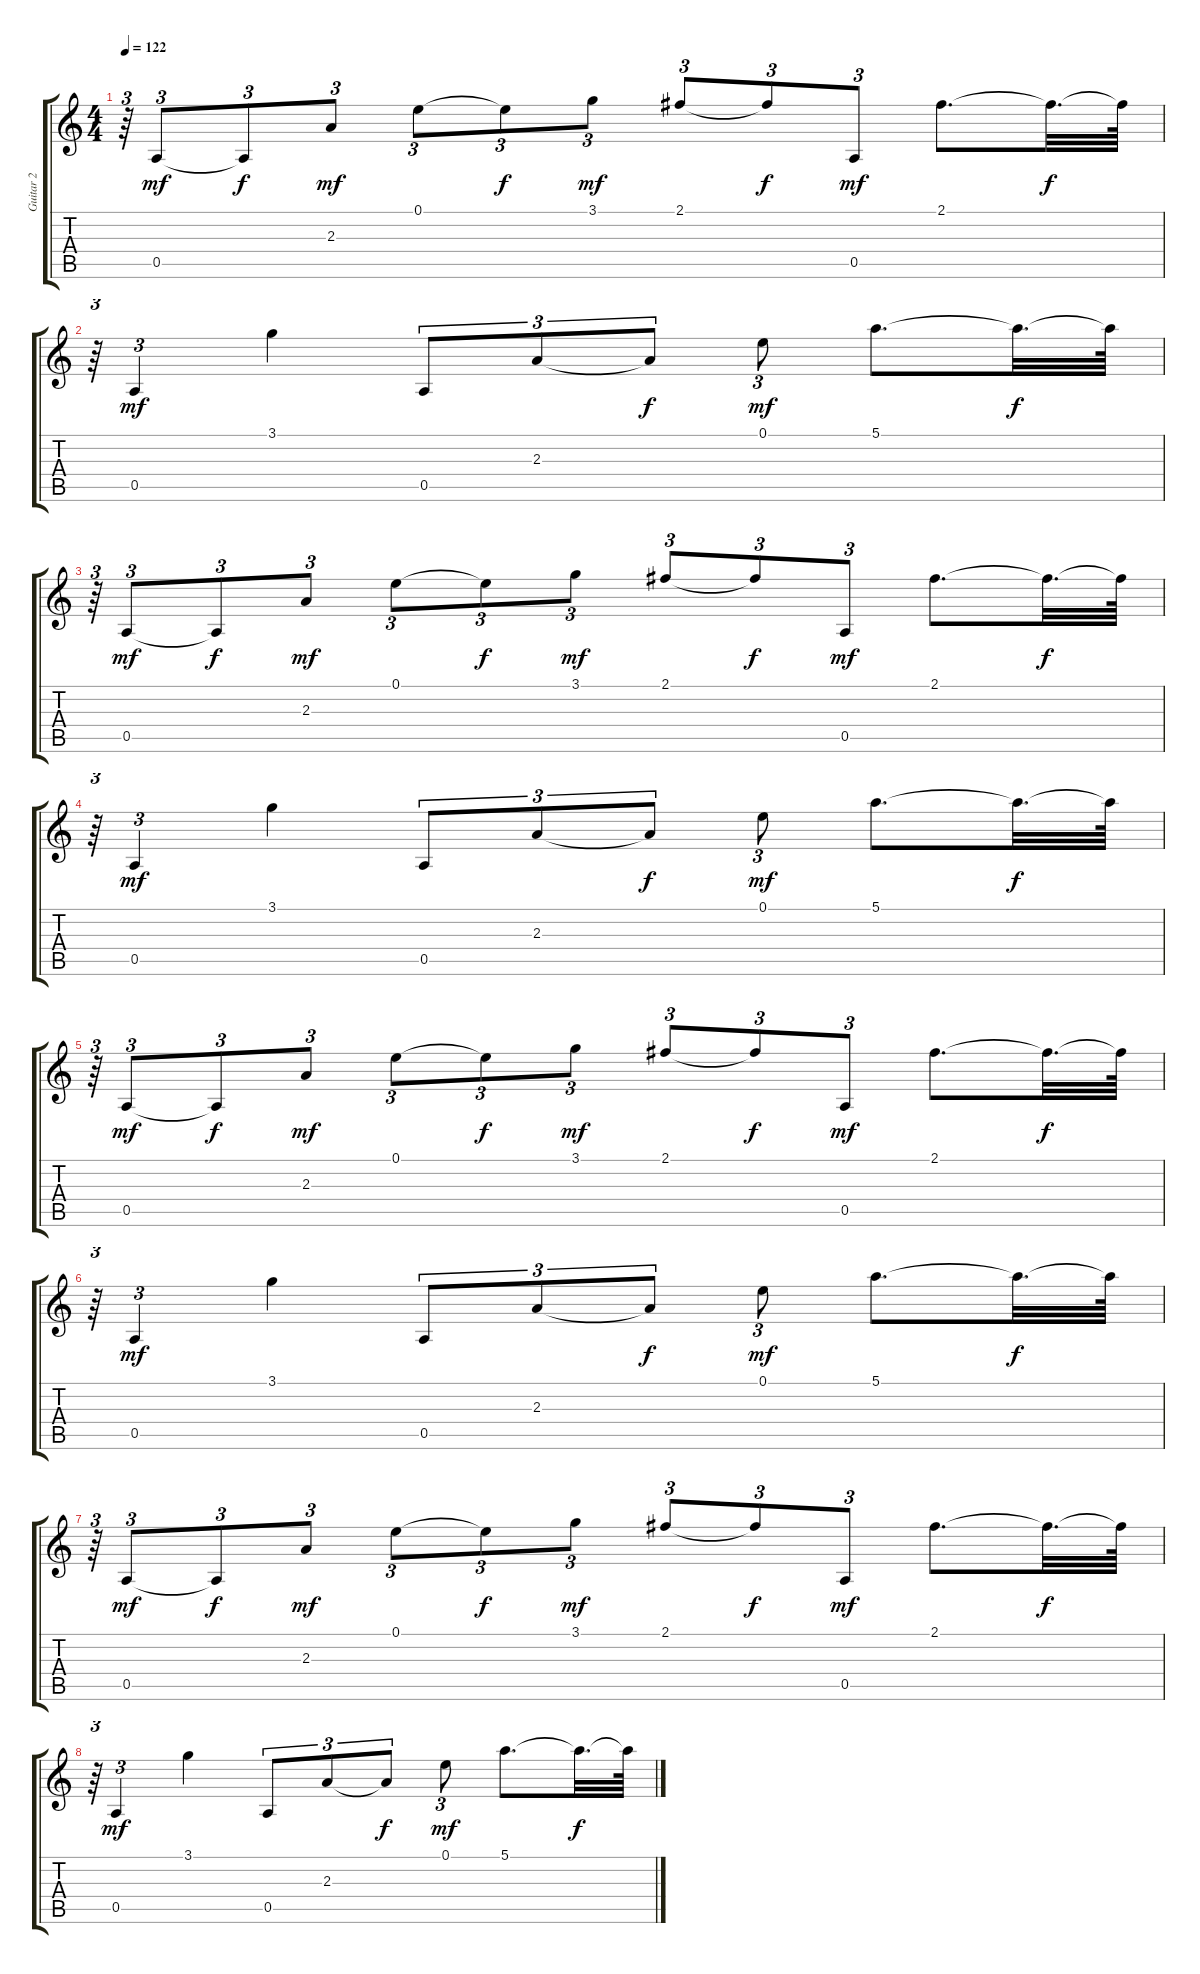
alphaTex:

\track ("Guitar 2" "Guitar 2") {instrument electricguitarclean}
\staff {score tabs}
\tuning (E4 B3 G3 D3 A2 E2) {hide}
\ts (4 4)
\tempo 122
\clef g2
\ks c
r.64{tu (3 2) dy f} 0.5.8{tu (3 2) dy mf} 0.5{t}.8{tu (3 2) dy f} 2.3.8{tu (3 2) dy mf} 0.1.8{tu (3 2)} 0.1{t}.8{tu (3 2) dy f} 3.1.8{tu (3 2) dy mf} 2.1.8{tu (3 2)} 2.1{t}.8{tu (3 2) dy f} 0.5.8{tu (3 2) dy mf} 2.1.8{d} 2.1{t}.32{d dy f} 2.1{t}.64 |
r.64{tu (3 2)} 0.5.4{tu (3 2) dy mf} 3.1.4 0.5.8{tu (3 2)} 2.3.8{tu (3 2)} 2.3{t}.8{tu (3 2) dy f} 0.1.8{tu (3 2) dy mf} 5.1.8{d} 5.1{t}.32{d dy f} 5.1{t}.64 |
r.64{tu (3 2)} 0.5.8{tu (3 2) dy mf} 0.5{t}.8{tu (3 2) dy f} 2.3.8{tu (3 2) dy mf} 0.1.8{tu (3 2)} 0.1{t}.8{tu (3 2) dy f} 3.1.8{tu (3 2) dy mf} 2.1.8{tu (3 2)} 2.1{t}.8{tu (3 2) dy f} 0.5.8{tu (3 2) dy mf} 2.1.8{d} 2.1{t}.32{d dy f} 2.1{t}.64 |
r.64{tu (3 2)} 0.5.4{tu (3 2) dy mf} 3.1.4 0.5.8{tu (3 2)} 2.3.8{tu (3 2)} 2.3{t}.8{tu (3 2) dy f} 0.1.8{tu (3 2) dy mf} 5.1.8{d} 5.1{t}.32{d dy f} 5.1{t}.64 |
r.64{tu (3 2)} 0.5.8{tu (3 2) dy mf} 0.5{t}.8{tu (3 2) dy f} 2.3.8{tu (3 2) dy mf} 0.1.8{tu (3 2)} 0.1{t}.8{tu (3 2) dy f} 3.1.8{tu (3 2) dy mf} 2.1.8{tu (3 2)} 2.1{t}.8{tu (3 2) dy f} 0.5.8{tu (3 2) dy mf} 2.1.8{d} 2.1{t}.32{d dy f} 2.1{t}.64 |
r.64{tu (3 2)} 0.5.4{tu (3 2) dy mf} 3.1.4 0.5.8{tu (3 2)} 2.3.8{tu (3 2)} 2.3{t}.8{tu (3 2) dy f} 0.1.8{tu (3 2) dy mf} 5.1.8{d} 5.1{t}.32{d dy f} 5.1{t}.64 |
r.64{tu (3 2)} 0.5.8{tu (3 2) dy mf} 0.5{t}.8{tu (3 2) dy f} 2.3.8{tu (3 2) dy mf} 0.1.8{tu (3 2)} 0.1{t}.8{tu (3 2) dy f} 3.1.8{tu (3 2) dy mf} 2.1.8{tu (3 2)} 2.1{t}.8{tu (3 2) dy f} 0.5.8{tu (3 2) dy mf} 2.1.8{d} 2.1{t}.32{d dy f} 2.1{t}.64 |
r.64{tu (3 2)} 0.5.4{tu (3 2) dy mf} 3.1.4 0.5.8{tu (3 2)} 2.3.8{tu (3 2)} 2.3{t}.8{tu (3 2) dy f} 0.1.8{tu (3 2) dy mf} 5.1.8{d} 5.1{t}.32{d dy f} 5.1{t}.64
